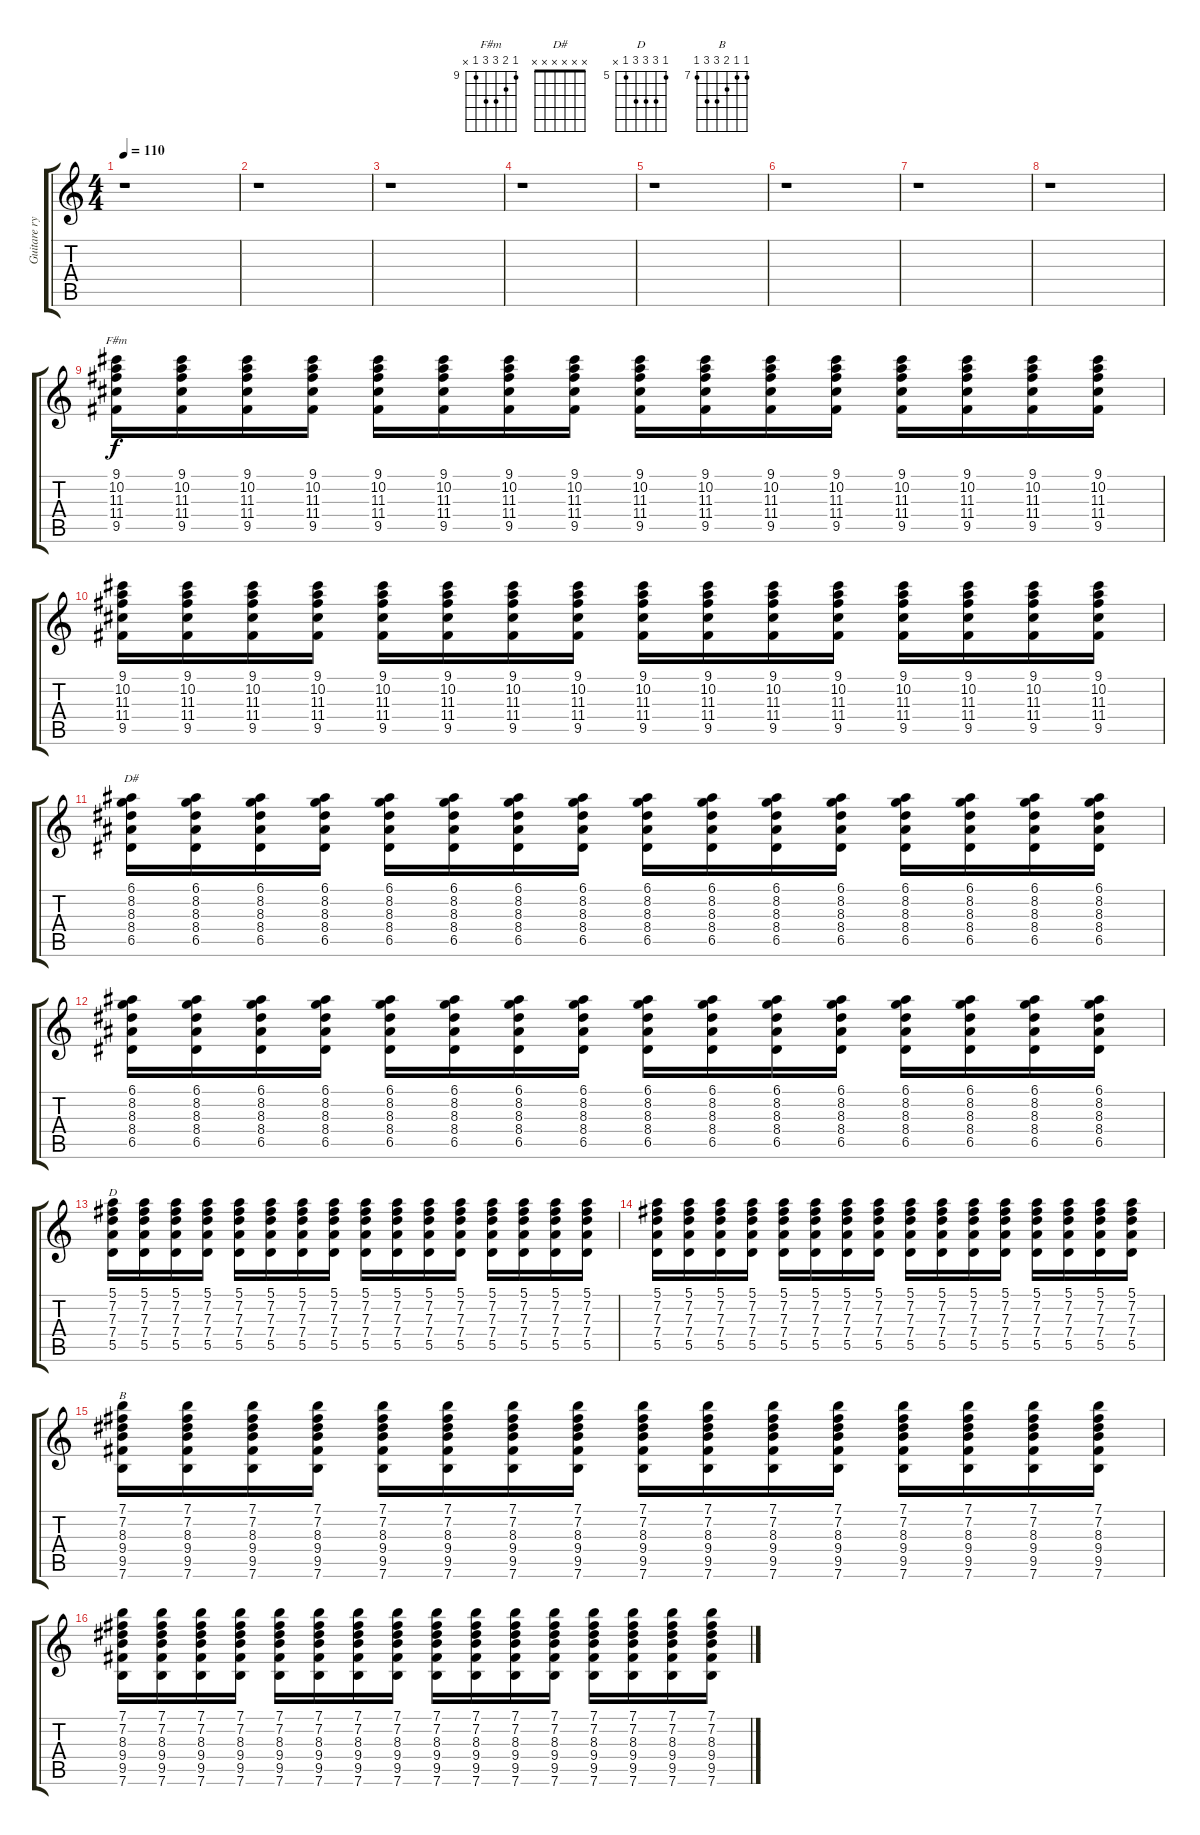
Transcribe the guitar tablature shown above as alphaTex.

\track ("Guitare rythmique" "Guitare ry") {instrument electricguitarjazz}
\staff {score tabs}
\tuning (E4 B3 G3 D3 A2 E2) {hide}
\chord ("F#m" 9 10 11 11 9 x) {firstfret 9}
\chord ("D#" x x x x x x)
\chord ("D" 5 7 7 7 5 x) {firstfret 5}
\chord ("B" 7 7 8 9 9 7) {firstfret 7}
\ts (4 4)
\tempo 110
\clef g2
\ks c
r.1{dy f} |
r.1 |
r.1 |
r.1 |
r.1 |
r.1 |
r.1 |
r.1 |
(9.1 10.2 11.3 11.4 9.5).16{ch "F#m"} (9.1 10.2 11.3 11.4 9.5).16 (9.1 10.2 11.3 11.4 9.5).16 (9.1 10.2 11.3 11.4 9.5).16 (9.1 10.2 11.3 11.4 9.5).16 (9.1 10.2 11.3 11.4 9.5).16 (9.1 10.2 11.3 11.4 9.5).16 (9.1 10.2 11.3 11.4 9.5).16 (9.1 10.2 11.3 11.4 9.5).16 (9.1 10.2 11.3 11.4 9.5).16 (9.1 10.2 11.3 11.4 9.5).16 (9.1 10.2 11.3 11.4 9.5).16 (9.1 10.2 11.3 11.4 9.5).16 (9.1 10.2 11.3 11.4 9.5).16 (9.1 10.2 11.3 11.4 9.5).16 (9.1 10.2 11.3 11.4 9.5).16 |
(9.1 10.2 11.3 11.4 9.5).16 (9.1 10.2 11.3 11.4 9.5).16 (9.1 10.2 11.3 11.4 9.5).16 (9.1 10.2 11.3 11.4 9.5).16 (9.1 10.2 11.3 11.4 9.5).16 (9.1 10.2 11.3 11.4 9.5).16 (9.1 10.2 11.3 11.4 9.5).16 (9.1 10.2 11.3 11.4 9.5).16 (9.1 10.2 11.3 11.4 9.5).16 (9.1 10.2 11.3 11.4 9.5).16 (9.1 10.2 11.3 11.4 9.5).16 (9.1 10.2 11.3 11.4 9.5).16 (9.1 10.2 11.3 11.4 9.5).16 (9.1 10.2 11.3 11.4 9.5).16 (9.1 10.2 11.3 11.4 9.5).16 (9.1 10.2 11.3 11.4 9.5).16 |
(6.1 8.2 8.3 8.4 6.5).16{ch "D#"} (6.1 8.2 8.3 8.4 6.5).16 (6.1 8.2 8.3 8.4 6.5).16 (6.1 8.2 8.3 8.4 6.5).16 (6.1 8.2 8.3 8.4 6.5).16 (6.1 8.2 8.3 8.4 6.5).16 (6.1 8.2 8.3 8.4 6.5).16 (6.1 8.2 8.3 8.4 6.5).16 (6.1 8.2 8.3 8.4 6.5).16 (6.1 8.2 8.3 8.4 6.5).16 (6.1 8.2 8.3 8.4 6.5).16 (6.1 8.2 8.3 8.4 6.5).16 (6.1 8.2 8.3 8.4 6.5).16 (6.1 8.2 8.3 8.4 6.5).16 (6.1 8.2 8.3 8.4 6.5).16 (6.1 8.2 8.3 8.4 6.5).16 |
(6.1 8.2 8.3 8.4 6.5).16 (6.1 8.2 8.3 8.4 6.5).16 (6.1 8.2 8.3 8.4 6.5).16 (6.1 8.2 8.3 8.4 6.5).16 (6.1 8.2 8.3 8.4 6.5).16 (6.1 8.2 8.3 8.4 6.5).16 (6.1 8.2 8.3 8.4 6.5).16 (6.1 8.2 8.3 8.4 6.5).16 (6.1 8.2 8.3 8.4 6.5).16 (6.1 8.2 8.3 8.4 6.5).16 (6.1 8.2 8.3 8.4 6.5).16 (6.1 8.2 8.3 8.4 6.5).16 (6.1 8.2 8.3 8.4 6.5).16 (6.1 8.2 8.3 8.4 6.5).16 (6.1 8.2 8.3 8.4 6.5).16 (6.1 8.2 8.3 8.4 6.5).16 |
(5.1 7.2 7.3 7.4 5.5).16{ch "D"} (5.1 7.2 7.3 7.4 5.5).16 (5.1 7.2 7.3 7.4 5.5).16 (5.1 7.2 7.3 7.4 5.5).16 (5.1 7.2 7.3 7.4 5.5).16 (5.1 7.2 7.3 7.4 5.5).16 (5.1 7.2 7.3 7.4 5.5).16 (5.1 7.2 7.3 7.4 5.5).16 (5.1 7.2 7.3 7.4 5.5).16 (5.1 7.2 7.3 7.4 5.5).16 (5.1 7.2 7.3 7.4 5.5).16 (5.1 7.2 7.3 7.4 5.5).16 (5.1 7.2 7.3 7.4 5.5).16 (5.1 7.2 7.3 7.4 5.5).16 (5.1 7.2 7.3 7.4 5.5).16 (5.1 7.2 7.3 7.4 5.5).16 |
(5.1 7.2 7.3 7.4 5.5).16 (5.1 7.2 7.3 7.4 5.5).16 (5.1 7.2 7.3 7.4 5.5).16 (5.1 7.2 7.3 7.4 5.5).16 (5.1 7.2 7.3 7.4 5.5).16 (5.1 7.2 7.3 7.4 5.5).16 (5.1 7.2 7.3 7.4 5.5).16 (5.1 7.2 7.3 7.4 5.5).16 (5.1 7.2 7.3 7.4 5.5).16 (5.1 7.2 7.3 7.4 5.5).16 (5.1 7.2 7.3 7.4 5.5).16 (5.1 7.2 7.3 7.4 5.5).16 (5.1 7.2 7.3 7.4 5.5).16 (5.1 7.2 7.3 7.4 5.5).16 (5.1 7.2 7.3 7.4 5.5).16 (5.1 7.2 7.3 7.4 5.5).16 |
(7.1 7.2 8.3 9.4 9.5 7.6).16{ch "B"} (7.1 7.2 8.3 9.4 9.5 7.6).16 (7.1 7.2 8.3 9.4 9.5 7.6).16 (7.1 7.2 8.3 9.4 9.5 7.6).16 (7.1 7.2 8.3 9.4 9.5 7.6).16 (7.1 7.2 8.3 9.4 9.5 7.6).16 (7.1 7.2 8.3 9.4 9.5 7.6).16 (7.1 7.2 8.3 9.4 9.5 7.6).16 (7.1 7.2 8.3 9.4 9.5 7.6).16 (7.1 7.2 8.3 9.4 9.5 7.6).16 (7.1 7.2 8.3 9.4 9.5 7.6).16 (7.1 7.2 8.3 9.4 9.5 7.6).16 (7.1 7.2 8.3 9.4 9.5 7.6).16 (7.1 7.2 8.3 9.4 9.5 7.6).16 (7.1 7.2 8.3 9.4 9.5 7.6).16 (7.1 7.2 8.3 9.4 9.5 7.6).16 |
(7.1 7.2 8.3 9.4 9.5 7.6).16 (7.1 7.2 8.3 9.4 9.5 7.6).16 (7.1 7.2 8.3 9.4 9.5 7.6).16 (7.1 7.2 8.3 9.4 9.5 7.6).16 (7.1 7.2 8.3 9.4 9.5 7.6).16 (7.1 7.2 8.3 9.4 9.5 7.6).16 (7.1 7.2 8.3 9.4 9.5 7.6).16 (7.1 7.2 8.3 9.4 9.5 7.6).16 (7.1 7.2 8.3 9.4 9.5 7.6).16 (7.1 7.2 8.3 9.4 9.5 7.6).16 (7.1 7.2 8.3 9.4 9.5 7.6).16 (7.1 7.2 8.3 9.4 9.5 7.6).16 (7.1 7.2 8.3 9.4 9.5 7.6).16 (7.1 7.2 8.3 9.4 9.5 7.6).16 (7.1 7.2 8.3 9.4 9.5 7.6).16 (7.1 7.2 8.3 9.4 9.5 7.6).16
